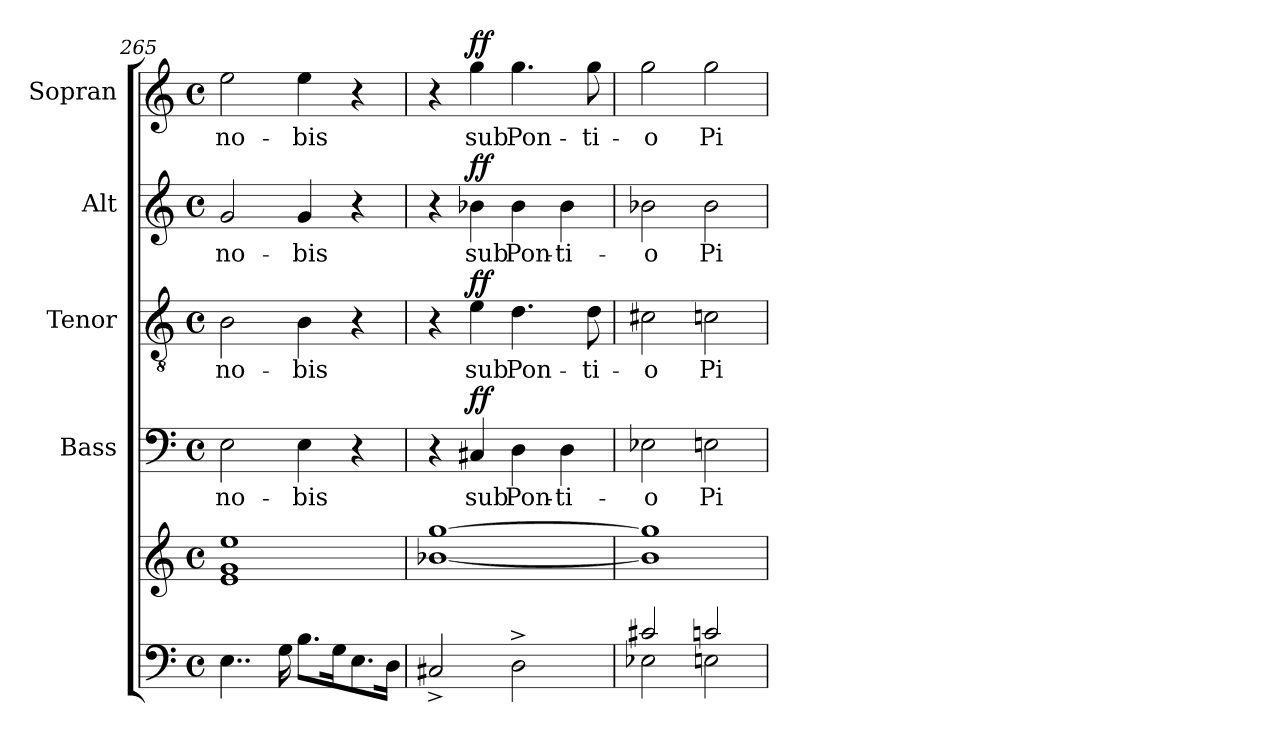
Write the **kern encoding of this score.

**kern	**kern	**kern	**text	**dynam	**kern	**text	**dynam	**kern	**text	**dynam	**kern	**text	**dynam
*part5	*part5	*part4	*part4	*part4	*part3	*part3	*part3	*part2	*part2	*part2	*part1	*part1	*part1
*staff6	*staff5	*staff4	*staff4	*staff4	*staff3	*staff3	*staff3	*staff2	*staff2	*staff2	*staff1	*staff1	*staff1
*	*	*I"Bass	*	*	*I"Tenor	*	*	*I"Alt	*	*	*I"Sopran	*	*
*	*	*I'B.	*	*	*I'T.	*	*	*I'A.	*	*	*I'S.	*	*
*clefF4	*clefG2	*clefF4	*	*	*clefGv2	*	*	*clefG2	*	*	*clefG2	*	*
*k[]	*k[]	*k[]	*	*	*k[]	*	*	*k[]	*	*	*k[]	*	*
*C:	*C:	*C:	*	*	*C:	*	*	*C:	*	*	*C:	*	*
*M4/4	*M4/4	*M4/4	*	*	*M4/4	*	*	*M4/4	*	*	*M4/4	*	*
*met(c)	*met(c)	*met(c)	*	*	*met(c)	*	*	*met(c)	*	*	*met(c)	*	*
=265	=265	=265	=265	=265	=265	=265	=265	=265	=265	=265	=265	=265	=265
!	!	!	!LO:LY:b	!	!	!LO:LY:b	!	!	!LO:LY:b	!	!	!LO:LY:b	!
4..E\	1e 1g 1ee	2E\	no-	.	2B\	no-	.	2g/	no-	.	2ee\	no-	.
16G\	.	.	.	.	.	.	.	.	.	.	.	.	.
!	!	!	!LO:LY:b	!	!	!LO:LY:b	!	!	!LO:LY:b	!	!	!LO:LY:b	!
8.B\L	.	4E\	-bis	.	4B\	-bis	.	4g/	-bis	.	4ee\	-bis	.
16G\k	.	.	.	.	.	.	.	.	.	.	.	.	.
8.E\	.	4r	.	.	4r	.	.	4r	.	.	4r	.	.
16D\Jk	.	.	.	.	.	.	.	.	.	.	.	.	.
=266	=266	=266	=266	=266	=266	=266	=266	=266	=266	=266	=266	=266	=266
2C#X^</	[1b-X [1gg	4r	.	.	4r	.	.	4r	.	.	4r	.	.
!	!	!	!LO:LY:b	!LO:DY:a	!	!LO:LY:b	!LO:DY:a	!	!LO:LY:b	!LO:DY:a	!	!LO:LY:b	!LO:DY:a
.	.	4C#X/	sub	ff	4e\	sub	ff	4b-X\	sub	ff	4gg\	sub	ff
!	!	!	!LO:LY:b	!	!	!LO:LY:b	!	!	!LO:LY:b	!	!	!LO:LY:b	!
2D^>\	.	4D\	Pon-	.	4.d\	Pon-	.	4b-\	Pon-	.	4.gg\	Pon-	.
!	!	!	!LO:LY:b	!	!	!	!	!	!LO:LY:b	!	!	!	!
.	.	4D\	-ti-	.	.	.	.	4b-\	-ti-	.	.	.	.
!	!	!	!	!	!	!LO:LY:b	!	!	!	!	!	!LO:LY:b	!
.	.	.	.	.	8d\	-ti-	.	.	.	.	8gg\	-ti-	.
=267	=267	=267	=267	=267	=267	=267	=267	=267	=267	=267	=267	=267	=267
*^	*	*	*	*	*	*	*	*	*	*	*	*	*
!	!	!	!	!LO:LY:b	!	!	!LO:LY:b	!	!	!LO:LY:b	!	!	!LO:LY:b	!
2c#X/	2E-X\	1b-] 1gg]	2E-X\	-o	.	2c#X\	-o	.	2b-X\	-o	.	2gg\	-o	.
!	!	!	!	!LO:LY:b	!	!	!LO:LY:b	!	!	!LO:LY:b	!	!	!LO:LY:b	!
2cn/	2En\	.	2En\	Pi-	.	2cn\	Pi-	.	2b-\	Pi-	.	2gg\	Pi-	.
*v	*v	*	*	*	*	*	*	*	*	*	*	*	*	*
=	=	=	=	=	=	=	=	=	=	=	=	=	=
*-	*-	*-	*-	*-	*-	*-	*-	*-	*-	*-	*-	*-	*-
